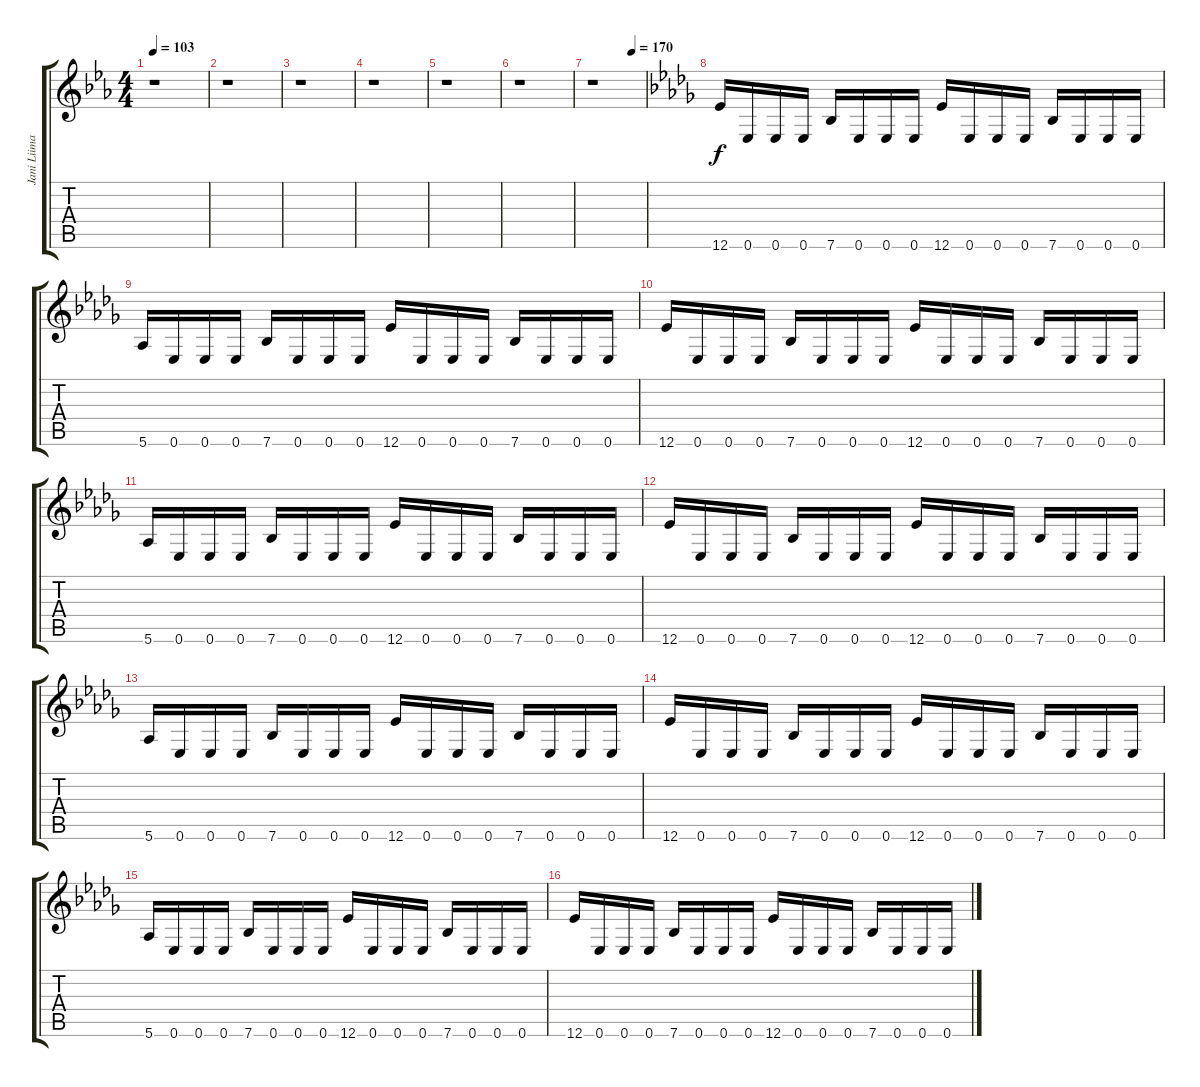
\track ("Jani Liimatainen (Rhythm Guitar)" "Jani Liima") {instrument overdrivenguitar}
\staff {score tabs}
\tuning (Eb4 Bb3 Gb3 Db3 Ab2 Eb2) {hide}
\ts (4 4)
\tempo 103
\clef g2
\ks eb
r.1{dy f} |
r.1 |
r.1 |
r.1 |
r.1 |
r.1 |
\tempo (170 0.75)
r.1 |
\ks db
12.6.16 0.6.16 0.6.16 0.6.16 7.6.16 0.6.16 0.6.16 0.6.16 12.6.16 0.6.16 0.6.16 0.6.16 7.6.16 0.6.16 0.6.16 0.6.16 |
5.6.16 0.6.16 0.6.16 0.6.16 7.6.16 0.6.16 0.6.16 0.6.16 12.6.16 0.6.16 0.6.16 0.6.16 7.6.16 0.6.16 0.6.16 0.6.16 |
12.6.16 0.6.16 0.6.16 0.6.16 7.6.16 0.6.16 0.6.16 0.6.16 12.6.16 0.6.16 0.6.16 0.6.16 7.6.16 0.6.16 0.6.16 0.6.16 |
5.6.16 0.6.16 0.6.16 0.6.16 7.6.16 0.6.16 0.6.16 0.6.16 12.6.16 0.6.16 0.6.16 0.6.16 7.6.16 0.6.16 0.6.16 0.6.16 |
12.6.16 0.6.16 0.6.16 0.6.16 7.6.16 0.6.16 0.6.16 0.6.16 12.6.16 0.6.16 0.6.16 0.6.16 7.6.16 0.6.16 0.6.16 0.6.16 |
5.6.16 0.6.16 0.6.16 0.6.16 7.6.16 0.6.16 0.6.16 0.6.16 12.6.16 0.6.16 0.6.16 0.6.16 7.6.16 0.6.16 0.6.16 0.6.16 |
12.6.16 0.6.16 0.6.16 0.6.16 7.6.16 0.6.16 0.6.16 0.6.16 12.6.16 0.6.16 0.6.16 0.6.16 7.6.16 0.6.16 0.6.16 0.6.16 |
5.6.16 0.6.16 0.6.16 0.6.16 7.6.16 0.6.16 0.6.16 0.6.16 12.6.16 0.6.16 0.6.16 0.6.16 7.6.16 0.6.16 0.6.16 0.6.16 |
12.6.16 0.6.16 0.6.16 0.6.16 7.6.16 0.6.16 0.6.16 0.6.16 12.6.16 0.6.16 0.6.16 0.6.16 7.6.16 0.6.16 0.6.16 0.6.16
